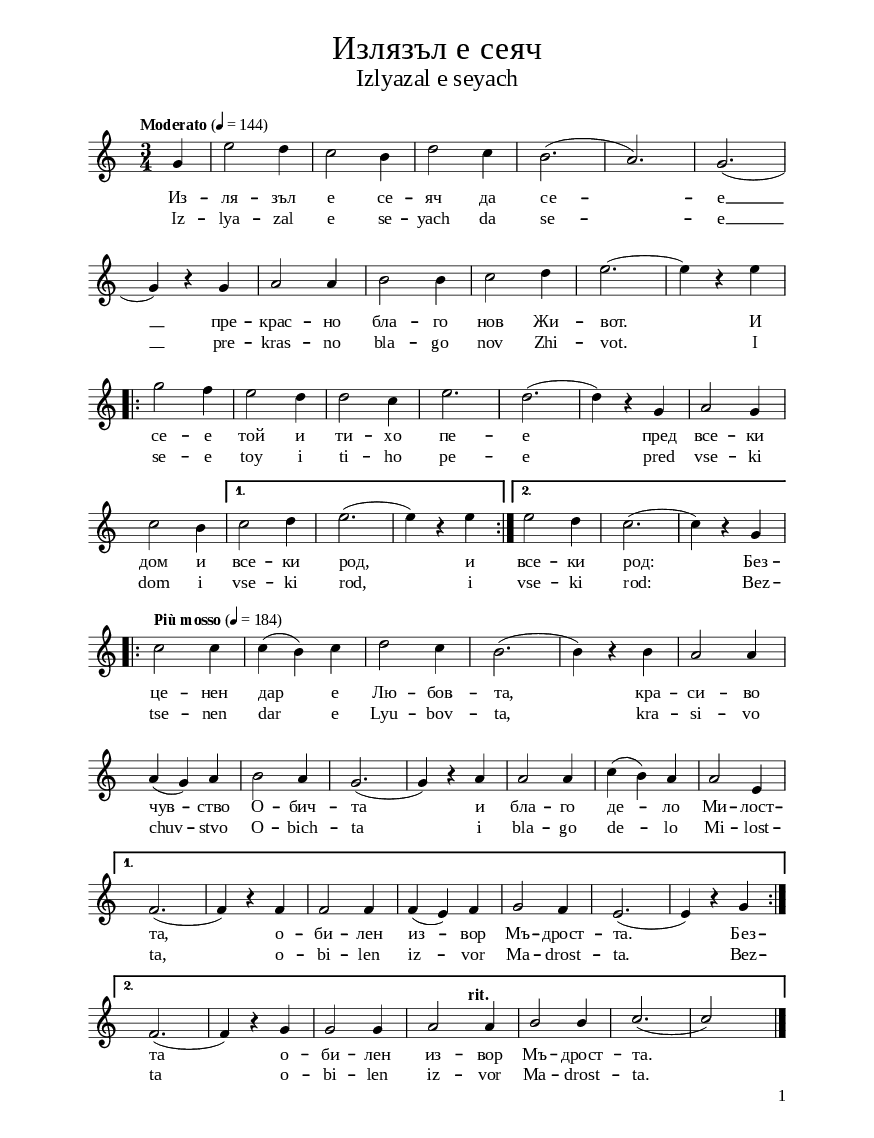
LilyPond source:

\version "2.24.1"

% include paper part and global functions
\include "include/globals.ily"

"rightBraces018" = \markup {
  \column {
    % repeat braces
    \translate #'(0 . -5.6 )
    \right-brace #18


    \translate #'(0 . -10 )
    \right-brace #45

    \translate #'(0 . -14.9 )
    \right-brace #18



  }
  \column {
    % repeat numbers
    \translate #'(0 . -6.2 )
    2

    \translate #'(0 . -12.2 )
    2

    \translate #'(0 . -18.9 )
    2


  }
}

\bookpart {
  \label #'ref018
  \tocItem \markup "Излязъл е сеяч – Izlyazal e seyach"
  \include "include/bookpart-paper.ily"
  \score {
    \include "include/score-layout.ily"

    \new Voice \absolute  {
      \clef treble
      \key c \major
      \time 3/4
      \tempoFunc "Moderato" 4 "144"

      \partial 4 g'4| e''2 d''4| c''2 b'4|d''2 c''4| b'2. (|a'2.) g'2. (| \break

      g'4 ) r4 g'4 | a'2 a'4 | b'2 b'4 | c''2 d''4 | e''2.~ e''4 r4 e'' | \break

      \repeat volta 2 {
        g''2 f''4 | e''2 d''4 | d''2 c''4 | e''2.| d''2. ( |d''4) r4 g'4| a'2 g'4| \break

        c''2 b'4 |
      }
      \alternative {
        {  c''2 d''4| e''2. (| e''4 ) r4  e''4| }
        { e''2 d''4 | c''2. (| c''4 )  r4 g'4  | \bar "||" \break }
      }

      \repeat volta 2 {
        \tempoFunc "Più mosso" 4 "184"
        \bar ".|:-|" c''2 c''4 | c''4 ( b'4 ) c''4 | d''2 c''4 | b'2. (| b'4 ) r4 b'4 | a'2 a'4 | \break
        a'4 ( g'4 ) a'4 | b'2 a'4 | g'2. ( | g'4 ) r4 a'4 | a'2 a'4 | c''4 ( b'4) a'4 | a'2 e'4 |  \break
      }
      \alternative {
        {  f'2. (|  f'4 )  r4 f'4 | f'2 f'4 | f'4 ( e'4 ) f'4 | g'2 f'4 |e'2. (| e'4 ) r4 g'4   \break }
        {
          f'2. (|  f'4 ) r4 g'4 | g'2 g'4 | a'2
          \override Score.RehearsalMark.outside-staff-priority = #599
          \mark\markup\normalsize\bold { "rit." } % places rit. below alternative bracket
          a'4 | \stemUp b'2 b'4 | c''2. ( | c''2 s4) | \bar "|." \pageBreak
        }
      }
    }

    \addlyrics {
      Из -- ля -- зъл е се -- яч да се -- е __
      пре -- крас -- но бла -- го нов Жи -- вот. И
      се -- е той и ти -- хо пе -- е пред все -- ки
      дом и все -- ки род, и все -- ки род: Без --
      це -- нен дар е Лю -- бов -- та, кра --  си -- во
      чув -- ство О -- бич -- та и бла -- го де -- ло Ми -- лост --
      та, о -- би -- лен из -- вор Мъ -- дрост -- та. Без --
      та о -- би -- лен из -- вор Мъ -- дрост -- та.
    }

    \addlyrics {
      Iz -- lya -- zal e se -- yach da se -- e __
      pre -- kras -- no bla -- go nov Zhi -- vot. I
      se -- e toy i ti -- ho pe -- e pred vse -- ki
      dom i vse -- ki rod, i vse -- ki rod: Bez --
      tse -- nen dar e Lyu -- bov -- ta, kra --  si -- vo
      chuv -- stvo O -- bich -- ta i bla -- go de -- lo Mi -- lost --
      ta, o -- bi -- len iz -- vor Ma -- drost -- ta. Bez --
      ta o -- bi -- len iz -- vor Ma -- drost -- ta.
    }


    \header {
      title = \titleFunc "Излязъл е сеяч" "Izlyazal e seyach"
    }

    \midi{}

  } % score


  \markup \fontsize #bgCoupletFontSize {
    \hspace #1
    \override #`(baseline-skip . ,bgCoupletBaselineSkip) % affects space between column lines
    \column {

      \line { 2. И който чуе, в миг потръпва }
      \line {   "   " от тоя благ и мил напев; }
      \line {   "   " и просиява, и възкръсва, }
      \line {   "   " и благославя тоз посев. }
      \line { " " }
      \line { "   " \italic {Припев: } }
      \line {  "   " Безценен дар е Любовта, }
      \line { "   " красиво чувство – Обичта }
      \line { "   " и благо дело – Милостта, }
      \line {  "   " обилен извор – Мъдростта.}

      \line { " " }
      \line { "   " \italic {Припев ...} }

      \line { " " }
      \line { 3. Любов вселената облива, }
      \line {   "   " от обич грее всяка твар; }
      \line {   "   " живот в живота се прелива, }
      \line {   "   " тук няма вече млад и стар. }
      \line { " " }
      \line { "   " \italic {Припев ...} }
    }
    \"rightBraces018"

    \hspace #3
    \override #`(baseline-skip . ,bgCoupletBaselineSkip)
    \column {

      \line { 2. I koyto chue, v mig potrapva }
      \line {   "   " ot toya blag i mil napev; }
      \line {   "   " i prosiyava, i vazkrasva, }
      \line {   "   " i blagoslavya toz posev. }
      \line { " " }
      \line { "   " \italic {Refrain: } }
      \line {  "   " Beztsenen dar e Lyubovta, }
      \line { "   " krasivo chuvstvo – Obichta }
      \line { "   " i blago delo – Milostta, }
      \line {  "   " obilen izvor – Madrostta.}

      \line { " " }
      \line { "   " \italic {Refrain ...} }

      \line { " " }
      \line { 3. Lyubov vselenata obliva, }
      \line {   "   " ot obich gree vsyaka tvar; }
      \line {   "   " zhivot v zhivota se preliva, }
      \line {   "   " tuk nyama veche mlad i star. }
      \line { " " }
      \line { "   " \italic {Refrain ...} }
    }
    \"rightBraces018"

  }

  \markup \empty-one

  % include foreign translation(s) of the song
  \version "2.24.0"

\markup \fill-line { \fontsize #deTitleFontSize "Der Sämann ist hinausgegangen" }
\markup \null
\markup \null
\markup \fontsize #deCoupletFontSize {
    \hspace #10
    \override #`(baseline-skip . ,deCoupletBaselineSkip)
    \column {
     
      \line { 1. Der Sämann ist hinausgegangen, }
      \line {   "   " um das wunderbare Gute zu säen: das neue Leben! }  
      \line {   "   " Und er sät und singt leise }
      \line {   "   " vor jedem Haus und jeder Familie: } 
      \line { " " }
      \line { "   " \italic { Refrain :}  }
      \line { " " }
      \line {  "  " Eine unschätzbare Gabe ist die Liebe (ljubovta), }
      \line {   "   "ein schönes Gefühl die Liebe (obitschta), }  
      \line {   "   " und ein gutes Werk die Barmherzigkeit, }
      \line {   "   " eine ergiebige Quelle die Weisheit. } 
      \line { " " }
      \line { 2. Und wer sie hört, }
      \line {   "   "erschauert vor dieser guten, liebevollen Melodie;  }  
      \line {   "   " und erstrahlt und aufersteht }
      \line {   "   " und segnet diese Saat. } 
      \line { " " }
      \line { "   " \italic { Refrain } ... }
      \line { " " }
      \line { 3. Die Liebe strömt in das Universum aus, }
      \line {   "   " aus Liebe strahlt jedes Wesen, }  
      \line {   "   " das Leben quillt in das Leben über; }
      \line {   "   " hier gibt es weder Jung noch Alt mehr. } 
      \line { " " }
      \line { "   " \italic { Refrain } ... }
      \line { " " }
      \line { 4. O, diese Strahlen kommen von Gott, }
      \line {   "   " sie erfüllen unsere Herzen }  
      \line {   "   " und flüstern uns süß zu, wie Er ruft: }
      \line {   "   " Kommt, meine Kinder!} 
      \line { " " }
      \line { "   " \italic { Refrain } ... }
    }
}


} % bookpart
